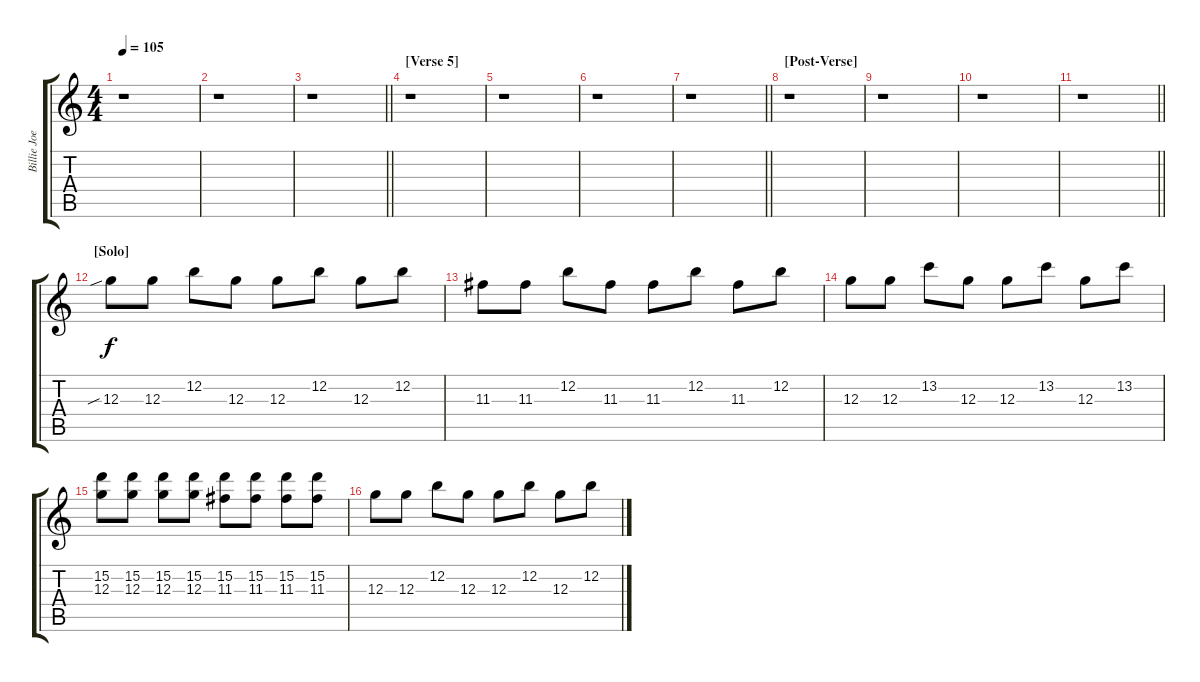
\track ("Billie Joe Armstrong" "Billie Joe") {instrument acousticguitarsteel}
\staff {score tabs}
\tuning (E4 B3 G3 D3 A2 E2) {hide}
\ts (4 4)
\tempo 105
\clef g2
\ks c
r.1{dy f} |
r.1 |
\barLineRight lightlight
r.1 |
\section ("" "[Verse 5]")
r.1 |
r.1 |
r.1 |
\barLineRight lightlight
r.1 |
\section ("" "[Post-Verse]")
r.1 |
r.1 |
r.1 |
\barLineRight lightlight
r.1{instrument distortionguitar} |
\section ("" "[Solo]")
12.3{sib}.8 12.3.8 12.2.8 12.3.8 12.3.8 12.2.8 12.3.8 12.2.8 |
11.3.8 11.3.8 12.2.8 11.3.8 11.3.8 12.2.8 11.3.8 12.2.8 |
12.3.8 12.3.8 13.2.8 12.3.8 12.3.8 13.2.8 12.3.8 13.2.8 |
(15.2 12.3).8 (15.2 12.3).8 (15.2 12.3).8 (15.2 12.3).8 (15.2 11.3).8 (15.2 11.3).8 (15.2 11.3).8 (15.2 11.3).8 |
12.3.8 12.3.8 12.2.8 12.3.8 12.3.8 12.2.8 12.3.8 12.2.8
